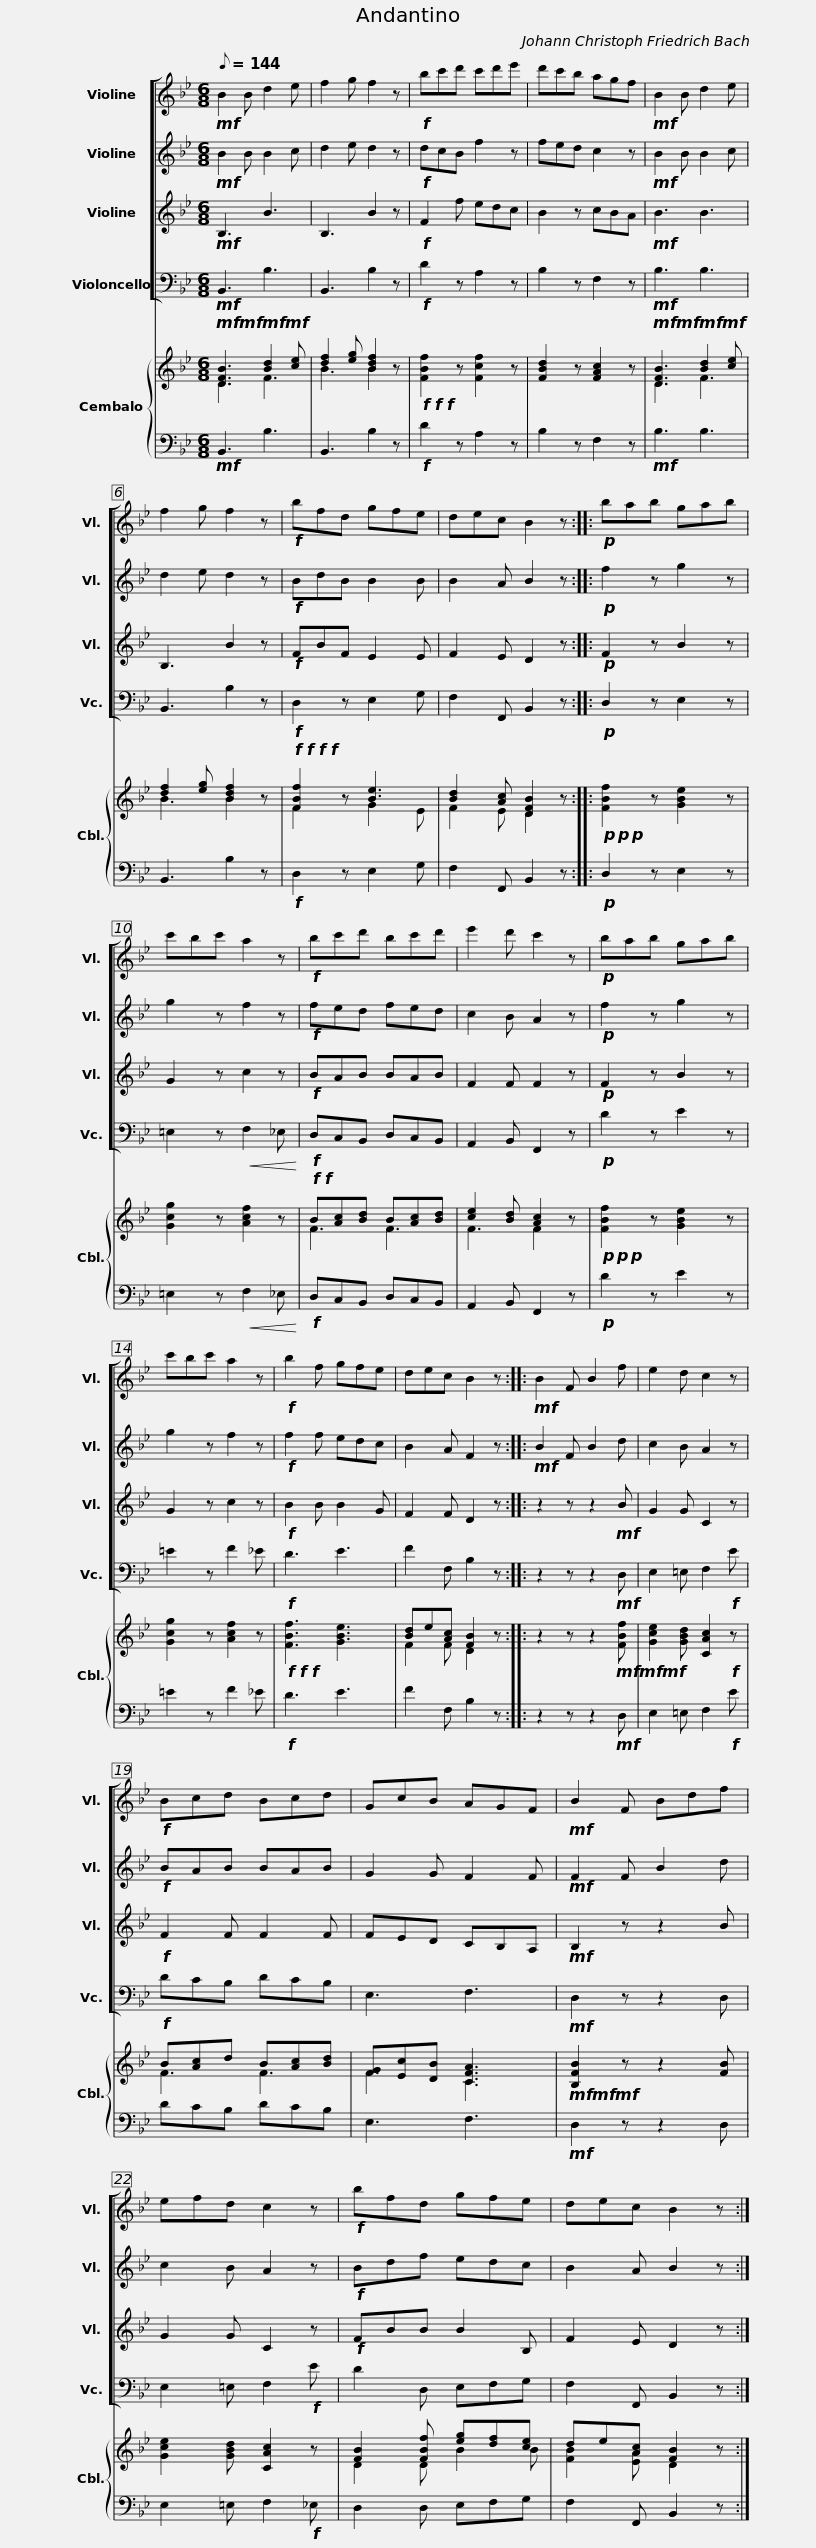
X:1
%%score [ 1 2 3 4 ] { ( 5 6 ) | 7 }
L:1/8
Q:1/8=144
M:6/8
I:linebreak $
K:Bb
V:1 treble
V:2 treble
V:3 treble
V:4 bass
V:5 treble
V:6 treble
V:7 bass
V:1
!mf! B2 B d2 e | f2 g f2 z |!f! bc'd' c'd'e' | d'c'b agf |!mf! B2 B d2 e | %5
 f2 g f2 z |!f! bfd gfe |$ dec B2 z ::!p! bab gab | c'bc' a2 z | %10
!f! bc'd' bc'd' | e'2 d' c'2 z |!p! bab gab |$ c'bc' a2 z |!f! b2 f gfe | %15
 dec B2 z ::!mf! B2 F B2 f | e2 d c2 z |!f! Bcd Bcd |$ GcB AGF | %20
!mf! B2 F Bdf | efd c2 z |!f! bfd gfe | dec B2 z :| %24
V:2
!mf! B2 B B2 c | d2 e d2 z |!f! dcB f2 z | fed c2 z |!mf! B2 B B2 c | %5
 d2 e d2 z |!f! BdB B2 B |$ B2 A B2 z ::!p! f2 z g2 z | g2 z f2 z | %10
!f! fed fed | c2 B A2 z |!p! f2 z g2 z |$ g2 z f2 z |!f! f2 f edc | %15
 B2 A F2 z ::!mf! B2 F B2 d | c2 B A2 z |!f! BAB BAB |$ G2 G F2 F | %20
!mf! F2 F B2 d | c2 B A2 z |!f! Bdf edc | B2 A B2 z :| %24
V:3
!mf! B,3 B3 | B,3 B2 z |!f! F2 f edc | B2 z cBA |!mf! B3 B3 | %5
 B,3 B2 z |!f! FBF E2 E |$ F2 E D2 z ::!p! F2 z B2 z | G2 z c2 z | %10
!f! BAB BAB | F2 F F2 z |!p! F2 z B2 z |$ G2 z c2 z |!f! B2 B B2 G | %15
 F2 F D2 z :: z2 z z2!mf! B | G2 G C2 z |!f! F2 F F2 F |$ FED CB,A, | %20
!mf! B,2 z z2 B | G2 G C2 z |!f! FBB B2 B, | F2 E D2 z :| %24
V:4
!mf! B,,3 B,3 | B,,3 B,2 z |!f! D2 z A,2 z | B,2 z F,2 z |!mf! B,3 B,3 | %5
 B,,3 B,2 z |!f! D,2 z E,2 G, |$ F,2 F,, B,,2 z ::!p! D,2 z E,2 z | =E,2 z!<(! F,2 _E,!<)! | %10
!f! D,C,B,, D,C,B,, | A,,2 B,, F,,2 z |!p! D2 z E2 z |$ =E2 z F2 _E |!f! D3 E3 | %15
 F2 F, B,2 z :: z2 z z2!mf! D, | E,2 =E, F,2!f! E | DCB, DCB, |$ E,3 F,3 | %20
!mf! D,2 z z2 D, | E,2 =E, F,2!f! E | D2 D, E,F,G, | F,2 F,, B,,2 z :| %24
V:5
!mf!!mf!!mf!!mf! [DFB]3 [Bd]2 [ce] | [df]2 [eg] [Bdf]2 z |!f!!f!!f! [FBf]2 z [Fcf]2 z | [FBd]2 z [FAc]2 z |!mf!!mf!!mf!!mf! [DFB]3 [Bd]2 [ce] | %5
 [df]2 [eg] [Bdf]2 z |!f!!f!!f!!f! [FBf]2 z [Be]3 |$ [Bd]2 [Ac] [DFB]2 z ::!p!!p!!p! [FBf]2 z [GBe]2 z | [Gcg]2 z [Acf]2 z | %10
!f!!f! B[Ac][Bd] B[Ac][Bd] | [ce]2 [Bd] [Ac]2 z |!p!!p!!p! [FBf]2 z [GBe]2 z |$ [Gcg]2 z [Acf]2 z |!f!!f!!f! [FBf]3 [GBe]3 | %15
 [Bd]e[Ac] [FB]2 z :: z2 z z2!mf!!mf!!mf! [FBf] | [Gce]2 [GBd] [CAc]2!f! z |!f! B[Ac]d B[Ac][Bd] |$ [FG][Ec][DB] [CFA]3 | %20
!mf!!mf!!mf! [B,FB]2 z z2 [FB] | [Gce]2 [GBd] [CAc]2 z | [FB]2 [FBf] [eg][df][ce] | de[Ac] [FB]2 z :| %24
V:6
 D3 F3 | B3 B2 z | x6 | x6 | D3 F3 | %5
 B3 B2 z | F2 z G2 E |$ F2 E D2 z :: x6 | x6 | %10
 F3 F3 | F3 F2 z | x6 |$ x6 | x6 | %15
 F2 F D2 z :: x6 | x6 | F3 F3 |$ F3 C3 | %20
 x6 | x6 | D2 D B2 B | [FB]2 [EA] D2 z :| %24
V:7
!mf! B,,3 B,3 | B,,3 B,2 z |!f! D2 z A,2 z | B,2 z F,2 z |!mf! B,3 B,3 | %5
 B,,3 B,2 z |!f! D,2 z E,2 G, |$ F,2 F,, B,,2 z ::!p! D,2 z E,2 z | =E,2 z!<(! F,2 _E,!<)! | %10
!f! D,C,B,, D,C,B,, | A,,2 B,, F,,2 z |!p! D2 z E2 z |$ =E2 z F2 _E |!f! D3 E3 | %15
 F2 F, B,2 z :: z2 z z2!mf! D, | E,2 =E, F,2!f! E | DCB, DCB, |$ E,3 F,3 | %20
!mf! D,2 z z2 D, | E,2 =E, F,2!f! _E, | D,2 D, E,F,G, | F,2 F,, B,,2 z :| %24
